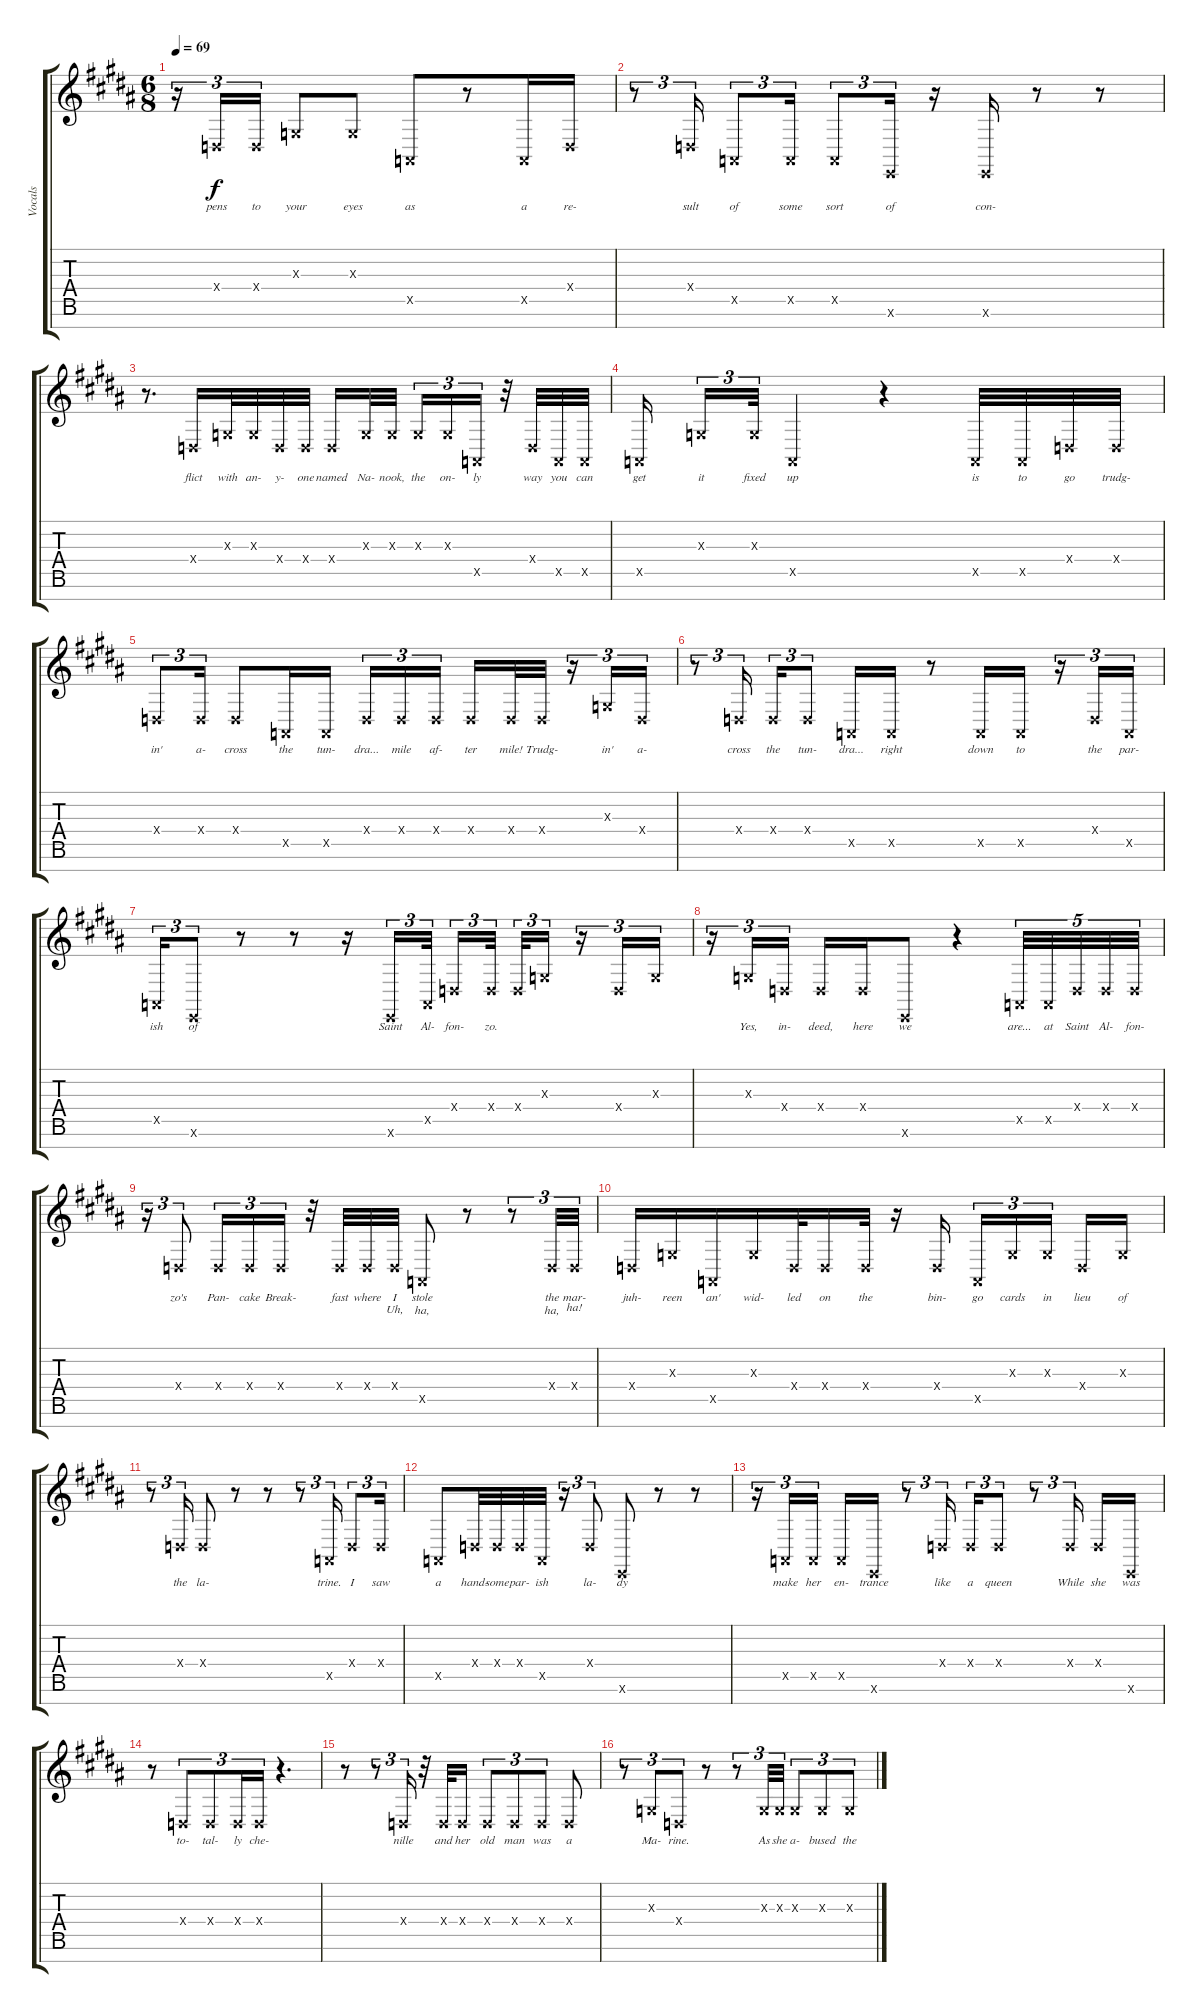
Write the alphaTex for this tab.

\track ("Vocals" "Vocals") {instrument lead6voice}
\staff {score tabs}
\tuning (E4 B3 G3 D3 A2 E2 B1) {hide}
\ts (6 8)
\tempo 69
\clef g2
\ks b
r.16{tu (3 2) dy f} 0.4{x}.16{tu (3 2) lyrics (0 "pens") lyrics (1 "") lyrics (2 "") lyrics (3 "") lyrics (4 "")} 0.4{x}.16{tu (3 2) lyrics (0 "to") lyrics (1 "") lyrics (2 "") lyrics (3 "") lyrics (4 "")} 0.3{x}.8{lyrics (0 "your") lyrics (1 "") lyrics (2 "") lyrics (3 "") lyrics (4 "")} 0.3{x}.8{lyrics (0 "eyes") lyrics (1 "") lyrics (2 "") lyrics (3 "") lyrics (4 "")} 0.5{x}.8{lyrics (0 "as") lyrics (1 "") lyrics (2 "") lyrics (3 "") lyrics (4 "")} r.8 0.5{x}.16{lyrics (0 "a") lyrics (1 "") lyrics (2 "") lyrics (3 "") lyrics (4 "")} 0.4{x}.16{lyrics (0 "re-") lyrics (1 "") lyrics (2 "") lyrics (3 "") lyrics (4 "")} |
r.8{tu (3 2)} 0.4{x}.16{tu (3 2) lyrics (0 "sult") lyrics (1 "") lyrics (2 "") lyrics (3 "") lyrics (4 "")} 0.5{x}.8{tu (3 2) lyrics (0 "of") lyrics (1 "") lyrics (2 "") lyrics (3 "") lyrics (4 "")} 0.5{x}.16{tu (3 2) lyrics (0 "some") lyrics (1 "") lyrics (2 "") lyrics (3 "") lyrics (4 "")} 0.5{x}.8{tu (3 2) lyrics (0 "sort") lyrics (1 "") lyrics (2 "") lyrics (3 "") lyrics (4 "")} 0.6{x}.16{tu (3 2) lyrics (0 "of") lyrics (1 "") lyrics (2 "") lyrics (3 "") lyrics (4 "")} r.16 0.6{x}.16{lyrics (0 "con-") lyrics (1 "") lyrics (2 "") lyrics (3 "") lyrics (4 "")} r.8 r.8 |
r.8{d} 0.4{x}.16{lyrics (0 "flict") lyrics (1 "") lyrics (2 "") lyrics (3 "") lyrics (4 "")} 0.3{x}.32{lyrics (0 "with") lyrics (1 "") lyrics (2 "") lyrics (3 "") lyrics (4 "")} 0.3{x}.32{lyrics (0 "an-") lyrics (1 "") lyrics (2 "") lyrics (3 "") lyrics (4 "")} 0.4{x}.32{lyrics (0 "y-") lyrics (1 "") lyrics (2 "") lyrics (3 "") lyrics (4 "")} 0.4{x}.32{lyrics (0 "one") lyrics (1 "") lyrics (2 "") lyrics (3 "") lyrics (4 "")} 0.4{x}.16{lyrics (0 "named") lyrics (1 "") lyrics (2 "") lyrics (3 "") lyrics (4 "")} 0.3{x}.32{lyrics (0 "Na-") lyrics (1 "") lyrics (2 "") lyrics (3 "") lyrics (4 "")} 0.3{x}.32{lyrics (0 "nook,") lyrics (1 "") lyrics (2 "") lyrics (3 "") lyrics (4 "") beam splitsecondary} 0.3{x}.16{tu (3 2) lyrics (0 "the") lyrics (1 "") lyrics (2 "") lyrics (3 "") lyrics (4 "")} 0.3{x}.16{tu (3 2) lyrics (0 "on-") lyrics (1 "") lyrics (2 "") lyrics (3 "") lyrics (4 "")} 0.5{x}.16{tu (3 2) lyrics (0 "ly") lyrics (1 "") lyrics (2 "") lyrics (3 "") lyrics (4 "")} r.32 0.4{x}.32{lyrics (0 "way") lyrics (1 "") lyrics (2 "") lyrics (3 "") lyrics (4 "")} 0.5{x}.32{lyrics (0 "you") lyrics (1 "") lyrics (2 "") lyrics (3 "") lyrics (4 "")} 0.5{x}.32{lyrics (0 "can") lyrics (1 "") lyrics (2 "") lyrics (3 "") lyrics (4 "")} |
0.5{x}.16{lyrics (0 "get") lyrics (1 "") lyrics (2 "") lyrics (3 "") lyrics (4 "") beam splitsecondary} 0.3{x}.16{tu (3 2) lyrics (0 "it") lyrics (1 "") lyrics (2 "") lyrics (3 "") lyrics (4 "")} 0.3{x}.32{tu (3 2) lyrics (0 "fixed") lyrics (1 "") lyrics (2 "") lyrics (3 "") lyrics (4 "")} 0.5{x}.4{lyrics (0 "up") lyrics (1 "") lyrics (2 "") lyrics (3 "") lyrics (4 "")} r.4 0.5{x}.32{lyrics (0 "is") lyrics (1 "") lyrics (2 "") lyrics (3 "") lyrics (4 "")} 0.5{x}.32{lyrics (0 "to") lyrics (1 "") lyrics (2 "") lyrics (3 "") lyrics (4 "")} 0.4{x}.32{lyrics (0 "go") lyrics (1 "") lyrics (2 "") lyrics (3 "") lyrics (4 "")} 0.4{x}.32{lyrics (0 "trudg-") lyrics (1 "") lyrics (2 "") lyrics (3 "") lyrics (4 "")} |
0.4{x}.8{tu (3 2) lyrics (0 "in'") lyrics (1 "") lyrics (2 "") lyrics (3 "") lyrics (4 "")} 0.4{x}.16{tu (3 2) lyrics (0 "a-") lyrics (1 "") lyrics (2 "") lyrics (3 "") lyrics (4 "")} 0.4{x}.8{lyrics (0 "cross") lyrics (1 "") lyrics (2 "") lyrics (3 "") lyrics (4 "")} 0.5{x}.16{lyrics (0 "the") lyrics (1 "") lyrics (2 "") lyrics (3 "") lyrics (4 "")} 0.5{x}.16{lyrics (0 "tun-") lyrics (1 "") lyrics (2 "") lyrics (3 "") lyrics (4 "")} 0.4{x}.16{tu (3 2) lyrics (0 "dra...") lyrics (1 "") lyrics (2 "") lyrics (3 "") lyrics (4 "")} 0.4{x}.16{tu (3 2) lyrics (0 "mile") lyrics (1 "") lyrics (2 "") lyrics (3 "") lyrics (4 "")} 0.4{x}.16{tu (3 2) lyrics (0 "af-") lyrics (1 "") lyrics (2 "") lyrics (3 "") lyrics (4 "") beam splitsecondary} 0.4{x}.16{lyrics (0 "ter") lyrics (1 "") lyrics (2 "") lyrics (3 "") lyrics (4 "")} 0.4{x}.32{lyrics (0 "mile!") lyrics (1 "") lyrics (2 "") lyrics (3 "") lyrics (4 "")} 0.4{x}.32{lyrics (0 "Trudg-") lyrics (1 "") lyrics (2 "") lyrics (3 "") lyrics (4 "")} r.16{tu (3 2)} 0.3{x}.16{tu (3 2) lyrics (0 "in'") lyrics (1 "") lyrics (2 "") lyrics (3 "") lyrics (4 "")} 0.4{x}.16{tu (3 2) lyrics (0 "a-") lyrics (1 "") lyrics (2 "") lyrics (3 "") lyrics (4 "")} |
r.8{tu (3 2)} 0.4{x}.16{tu (3 2) lyrics (0 "cross") lyrics (1 "") lyrics (2 "") lyrics (3 "") lyrics (4 "") beam splitsecondary} 0.4{x}.16{tu (3 2) lyrics (0 "the") lyrics (1 "") lyrics (2 "") lyrics (3 "") lyrics (4 "")} 0.4{x}.8{tu (3 2) lyrics (0 "tun-") lyrics (1 "") lyrics (2 "") lyrics (3 "") lyrics (4 "")} 0.5{x}.16{lyrics (0 "dra...") lyrics (1 "") lyrics (2 "") lyrics (3 "") lyrics (4 "")} 0.5{x}.16{lyrics (0 "right") lyrics (1 "") lyrics (2 "") lyrics (3 "") lyrics (4 "")} r.8 0.5{x}.16{lyrics (0 "down") lyrics (1 "") lyrics (2 "") lyrics (3 "") lyrics (4 "")} 0.5{x}.16{lyrics (0 "to") lyrics (1 "") lyrics (2 "") lyrics (3 "") lyrics (4 "")} r.16{tu (3 2)} 0.4{x}.16{tu (3 2) lyrics (0 "the") lyrics (1 "") lyrics (2 "") lyrics (3 "") lyrics (4 "")} 0.5{x}.16{tu (3 2) lyrics (0 "par-") lyrics (1 "") lyrics (2 "") lyrics (3 "") lyrics (4 "")} |
0.5{x}.16{tu (3 2) lyrics (0 "ish") lyrics (1 "") lyrics (2 "") lyrics (3 "") lyrics (4 "")} 0.6{x}.8{tu (3 2) lyrics (0 "of") lyrics (1 "") lyrics (2 "") lyrics (3 "") lyrics (4 "")} r.8 r.8 r.16 0.6{x}.16{tu (3 2) lyrics (0 "Saint") lyrics (1 "") lyrics (2 "") lyrics (3 "") lyrics (4 "")} 0.5{x}.32{tu (3 2) lyrics (0 "Al-") lyrics (1 "") lyrics (2 "") lyrics (3 "") lyrics (4 "") beam splitsecondary} 0.4{x}.16{tu (3 2) lyrics (0 "fon-") lyrics (1 "") lyrics (2 "") lyrics (3 "") lyrics (4 "")} 0.4{x}.32{tu (3 2) lyrics (0 "zo.") lyrics (1 "") lyrics (2 "") lyrics (3 "") lyrics (4 "") beam splitsecondary} 0.4{x}.32{tu (3 2) lyrics (0 "") lyrics (1 "") lyrics (2 "") lyrics (3 "") lyrics (4 "")} 0.3{x}.16{tu (3 2) lyrics (0 "") lyrics (1 "") lyrics (2 "") lyrics (3 "") lyrics (4 "")} r.16{tu (3 2)} 0.4{x}.16{tu (3 2) lyrics (0 "") lyrics (1 "") lyrics (2 "") lyrics (3 "") lyrics (4 "")} 0.3{x}.16{tu (3 2) lyrics (0 "") lyrics (1 "") lyrics (2 "") lyrics (3 "") lyrics (4 "")} |
r.16{tu (3 2)} 0.3{x}.16{tu (3 2) lyrics (0 "Yes,") lyrics (1 "") lyrics (2 "") lyrics (3 "") lyrics (4 "")} 0.4{x}.16{tu (3 2) lyrics (0 "in-") lyrics (1 "") lyrics (2 "") lyrics (3 "") lyrics (4 "") beam splitsecondary} 0.4{x}.16{lyrics (0 "deed,") lyrics (1 "") lyrics (2 "") lyrics (3 "") lyrics (4 "")} 0.4{x}.16{lyrics (0 "here") lyrics (1 "") lyrics (2 "") lyrics (3 "") lyrics (4 "")} 0.6{x}.8{lyrics (0 "we") lyrics (1 "") lyrics (2 "") lyrics (3 "") lyrics (4 "")} r.4 0.5{x}.32{tu (5 4) lyrics (0 "are...") lyrics (1 "") lyrics (2 "") lyrics (3 "") lyrics (4 "")} 0.5{x}.32{tu (5 4) lyrics (0 "at") lyrics (1 "") lyrics (2 "") lyrics (3 "") lyrics (4 "")} 0.4{x}.32{tu (5 4) lyrics (0 "Saint") lyrics (1 "") lyrics (2 "") lyrics (3 "") lyrics (4 "")} 0.4{x}.32{tu (5 4) lyrics (0 "Al-") lyrics (1 "") lyrics (2 "") lyrics (3 "") lyrics (4 "")} 0.4{x}.32{tu (5 4) lyrics (0 "fon-") lyrics (1 "") lyrics (2 "") lyrics (3 "") lyrics (4 "")} |
r.16{tu (3 2)} 0.4{x}.8{tu (3 2) lyrics (0 "zo's") lyrics (1 "") lyrics (2 "") lyrics (3 "") lyrics (4 "")} 0.4{x}.16{tu (3 2) lyrics (0 "Pan-") lyrics (1 "") lyrics (2 "") lyrics (3 "") lyrics (4 "")} 0.4{x}.16{tu (3 2) lyrics (0 "cake") lyrics (1 "") lyrics (2 "") lyrics (3 "") lyrics (4 "")} 0.4{x}.16{tu (3 2) lyrics (0 "Break-") lyrics (1 "") lyrics (2 "") lyrics (3 "") lyrics (4 "")} r.32 0.4{x}.32{lyrics (0 "fast") lyrics (1 "") lyrics (2 "") lyrics (3 "") lyrics (4 "")} 0.4{x}.32{lyrics (0 "where") lyrics (1 "") lyrics (2 "") lyrics (3 "") lyrics (4 "")} 0.4{x}.32{lyrics (0 "I") lyrics (1 "Uh,") lyrics (2 "") lyrics (3 "") lyrics (4 "")} 0.5{x}.8{lyrics (0 "stole") lyrics (1 "ha,") lyrics (2 "") lyrics (3 "") lyrics (4 "")} r.8 r.8{tu (3 2)} 0.4{x}.32{tu (3 2) lyrics (0 "the") lyrics (1 "ha,") lyrics (2 "") lyrics (3 "") lyrics (4 "")} 0.4{x}.32{tu (3 2) lyrics (0 "mar-") lyrics (1 "ha!") lyrics (2 "") lyrics (3 "") lyrics (4 "")} |
0.4{x}.16{lyrics (0 "juh-") lyrics (1 "") lyrics (2 "") lyrics (3 "") lyrics (4 "")} 0.3{x}.16{lyrics (0 "reen") lyrics (1 "") lyrics (2 "") lyrics (3 "") lyrics (4 "")} 0.5{x}.16{lyrics (0 "an'") lyrics (1 "") lyrics (2 "") lyrics (3 "") lyrics (4 "")} 0.3{x}.16{lyrics (0 "wid-") lyrics (1 "") lyrics (2 "") lyrics (3 "") lyrics (4 "")} 0.4{x}.32{lyrics (0 "led") lyrics (1 "") lyrics (2 "") lyrics (3 "") lyrics (4 "")} 0.4{x}.16{lyrics (0 "on") lyrics (1 "") lyrics (2 "") lyrics (3 "") lyrics (4 "")} 0.4{x}.32{lyrics (0 "the") lyrics (1 "") lyrics (2 "") lyrics (3 "") lyrics (4 "")} r.16 0.4{x}.16{lyrics (0 "bin-") lyrics (1 "") lyrics (2 "") lyrics (3 "") lyrics (4 "") beam splitsecondary} 0.5{x}.16{tu (3 2) lyrics (0 "go") lyrics (1 "") lyrics (2 "") lyrics (3 "") lyrics (4 "")} 0.3{x}.16{tu (3 2) lyrics (0 "cards") lyrics (1 "") lyrics (2 "") lyrics (3 "") lyrics (4 "")} 0.3{x}.16{tu (3 2) lyrics (0 "in") lyrics (1 "") lyrics (2 "") lyrics (3 "") lyrics (4 "") beam splitsecondary} 0.4{x}.16{lyrics (0 "lieu") lyrics (1 "") lyrics (2 "") lyrics (3 "") lyrics (4 "")} 0.3{x}.16{lyrics (0 "of") lyrics (1 "") lyrics (2 "") lyrics (3 "") lyrics (4 "")} |
r.8{tu (3 2)} 0.4{x}.16{tu (3 2) lyrics (0 "the") lyrics (1 "") lyrics (2 "") lyrics (3 "") lyrics (4 "")} 0.4{x}.8{lyrics (0 "la-") lyrics (1 "") lyrics (2 "") lyrics (3 "") lyrics (4 "")} r.8 r.8 r.8{tu (3 2)} 0.5{x}.16{tu (3 2) lyrics (0 "trine.") lyrics (1 "") lyrics (2 "") lyrics (3 "") lyrics (4 "")} 0.4{x}.8{tu (3 2) lyrics (0 "I") lyrics (1 "") lyrics (2 "") lyrics (3 "") lyrics (4 "")} 0.4{x}.16{tu (3 2) lyrics (0 "saw") lyrics (1 "") lyrics (2 "") lyrics (3 "") lyrics (4 "")} |
0.5{x}.8{lyrics (0 "a") lyrics (1 "") lyrics (2 "") lyrics (3 "") lyrics (4 "")} 0.4{x}.32{lyrics (0 "hand-") lyrics (1 "") lyrics (2 "") lyrics (3 "") lyrics (4 "")} 0.4{x}.32{lyrics (0 "some") lyrics (1 "") lyrics (2 "") lyrics (3 "") lyrics (4 "")} 0.4{x}.32{lyrics (0 "par-") lyrics (1 "") lyrics (2 "") lyrics (3 "") lyrics (4 "")} 0.5{x}.32{lyrics (0 "ish") lyrics (1 "") lyrics (2 "") lyrics (3 "") lyrics (4 "")} r.16{tu (3 2)} 0.4{x}.8{tu (3 2) lyrics (0 "la-") lyrics (1 "") lyrics (2 "") lyrics (3 "") lyrics (4 "")} 0.6{x}.8{lyrics (0 "dy") lyrics (1 "") lyrics (2 "") lyrics (3 "") lyrics (4 "")} r.8 r.8 |
r.16{tu (3 2)} 0.5{x}.16{tu (3 2) lyrics (0 "make") lyrics (1 "") lyrics (2 "") lyrics (3 "") lyrics (4 "")} 0.5{x}.16{tu (3 2) lyrics (0 "her") lyrics (1 "") lyrics (2 "") lyrics (3 "") lyrics (4 "") beam splitsecondary} 0.5{x}.16{lyrics (0 "en-") lyrics (1 "") lyrics (2 "") lyrics (3 "") lyrics (4 "")} 0.6{x}.16{lyrics (0 "trance") lyrics (1 "") lyrics (2 "") lyrics (3 "") lyrics (4 "")} r.8{tu (3 2)} 0.4{x}.16{tu (3 2) lyrics (0 "like") lyrics (1 "") lyrics (2 "") lyrics (3 "") lyrics (4 "")} 0.4{x}.16{tu (3 2) lyrics (0 "a") lyrics (1 "") lyrics (2 "") lyrics (3 "") lyrics (4 "")} 0.4{x}.8{tu (3 2) lyrics (0 "queen") lyrics (1 "") lyrics (2 "") lyrics (3 "") lyrics (4 "")} r.8{tu (3 2)} 0.4{x}.16{tu (3 2) lyrics (0 "While") lyrics (1 "") lyrics (2 "") lyrics (3 "") lyrics (4 "") beam splitsecondary} 0.4{x}.16{lyrics (0 "she") lyrics (1 "") lyrics (2 "") lyrics (3 "") lyrics (4 "")} 0.6{x}.16{lyrics (0 "was") lyrics (1 "") lyrics (2 "") lyrics (3 "") lyrics (4 "")} |
r.8 0.4{x}.8{tu (3 2) lyrics (0 "to-") lyrics (1 "") lyrics (2 "") lyrics (3 "") lyrics (4 "")} 0.4{x}.8{tu (3 2) lyrics (0 "tal-") lyrics (1 "") lyrics (2 "") lyrics (3 "") lyrics (4 "")} 0.4{x}.16{tu (3 2) lyrics (0 "ly") lyrics (1 "") lyrics (2 "") lyrics (3 "") lyrics (4 "")} 0.4{x}.16{tu (3 2) lyrics (0 "che-") lyrics (1 "") lyrics (2 "") lyrics (3 "") lyrics (4 "")} r.4{d} |
r.8 r.8{tu (3 2)} 0.4{x}.16{tu (3 2) lyrics (0 "nille") lyrics (1 "") lyrics (2 "") lyrics (3 "") lyrics (4 "")} r.32 0.4{x}.32{lyrics (0 "and") lyrics (1 "") lyrics (2 "") lyrics (3 "") lyrics (4 "")} 0.4{x}.16{lyrics (0 "her") lyrics (1 "") lyrics (2 "") lyrics (3 "") lyrics (4 "")} 0.4{x}.8{tu (3 2) lyrics (0 "old") lyrics (1 "") lyrics (2 "") lyrics (3 "") lyrics (4 "")} 0.4{x}.8{tu (3 2) lyrics (0 "man") lyrics (1 "") lyrics (2 "") lyrics (3 "") lyrics (4 "")} 0.4{x}.8{tu (3 2) lyrics (0 "was") lyrics (1 "") lyrics (2 "") lyrics (3 "") lyrics (4 "")} 0.4{x}.8{lyrics (0 "a") lyrics (1 "") lyrics (2 "") lyrics (3 "") lyrics (4 "")} |
r.8{tu (3 2)} 0.3{x}.8{tu (3 2) lyrics (0 "Ma-") lyrics (1 "") lyrics (2 "") lyrics (3 "") lyrics (4 "")} 0.4{x}.8{tu (3 2) lyrics (0 "rine.") lyrics (1 "") lyrics (2 "") lyrics (3 "") lyrics (4 "")} r.8 r.8{tu (3 2)} 0.3{x}.32{tu (3 2) lyrics (0 "As") lyrics (1 "") lyrics (2 "") lyrics (3 "") lyrics (4 "")} 0.3{x}.32{tu (3 2) lyrics (0 "she") lyrics (1 "") lyrics (2 "") lyrics (3 "") lyrics (4 "")} 0.3{x}.8{tu (3 2) lyrics (0 "a-") lyrics (1 "") lyrics (2 "") lyrics (3 "") lyrics (4 "")} 0.3{x}.8{tu (3 2) lyrics (0 "bused") lyrics (1 "") lyrics (2 "") lyrics (3 "") lyrics (4 "")} 0.3{x}.8{tu (3 2) lyrics (0 "the") lyrics (1 "") lyrics (2 "") lyrics (3 "") lyrics (4 "")}
